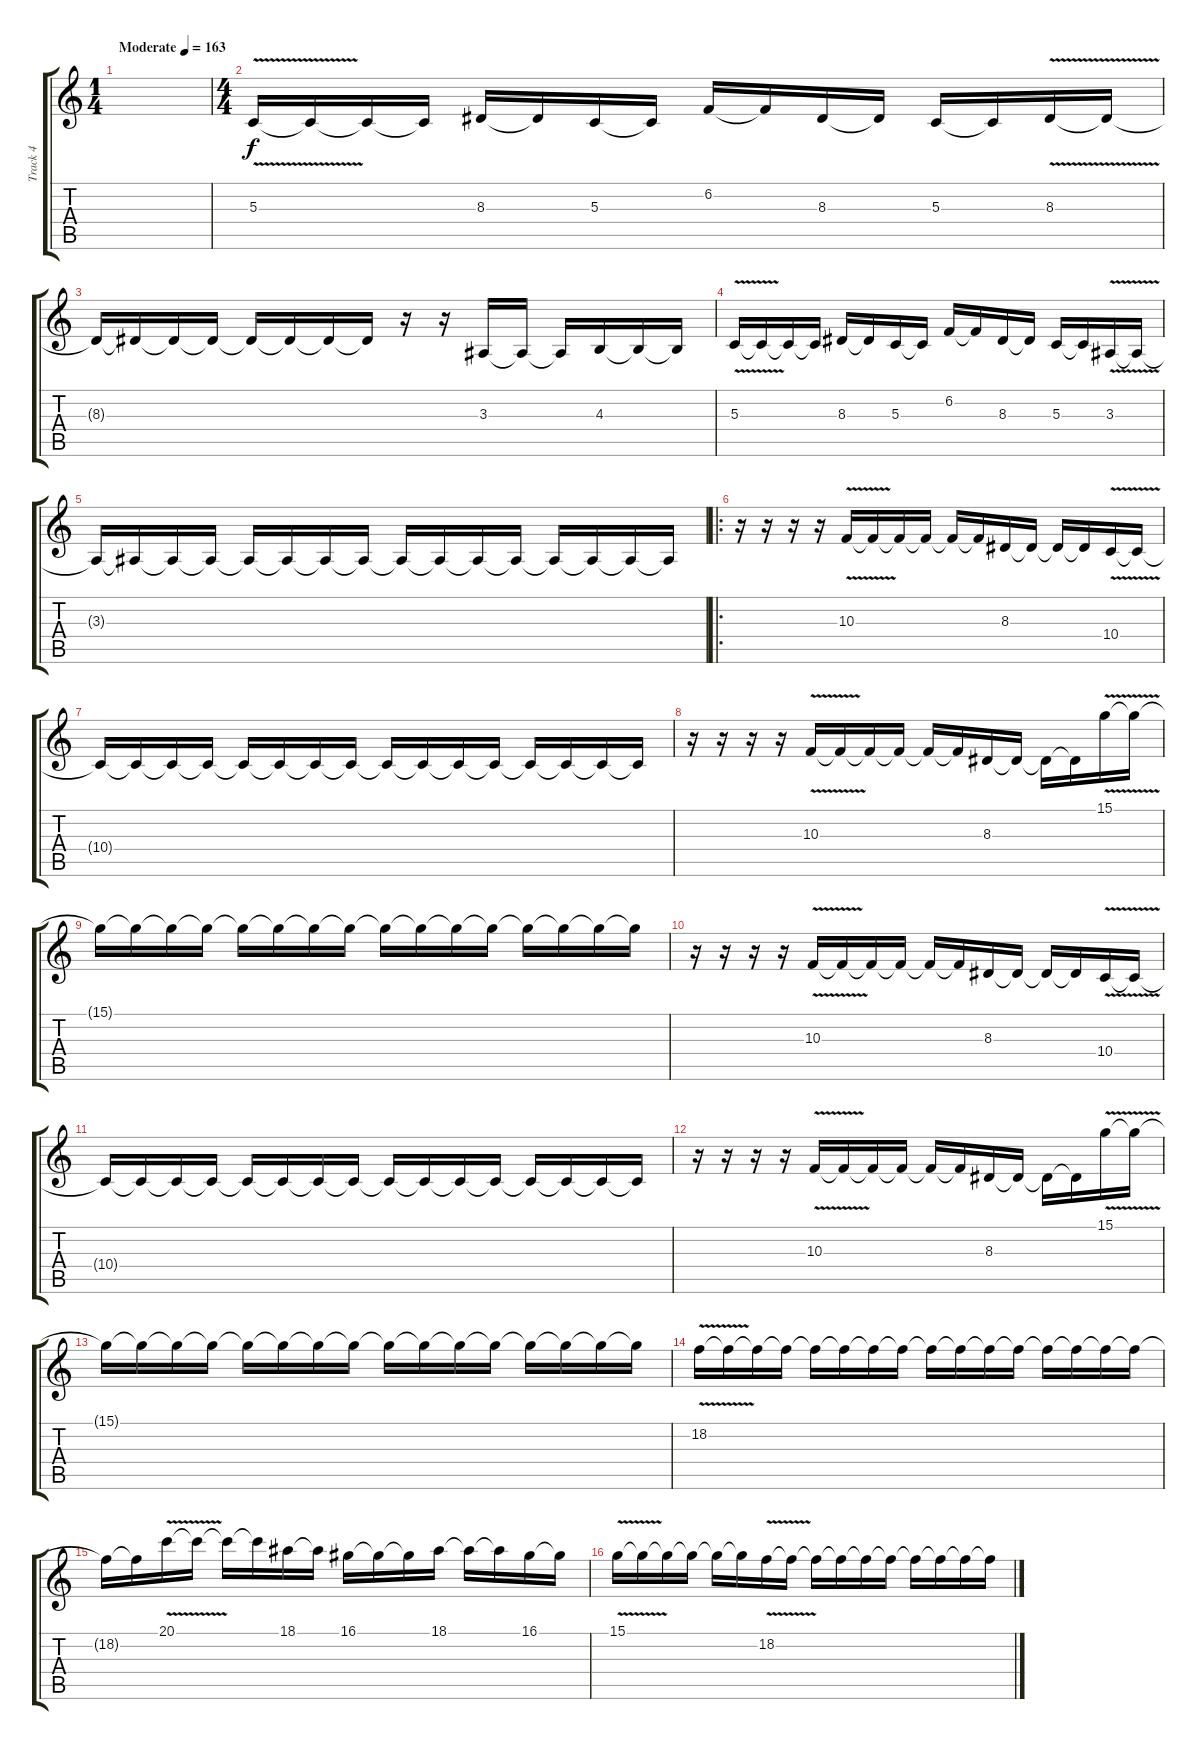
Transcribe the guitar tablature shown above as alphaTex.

\track ("Track 4" "Track 4") {instrument lead5charang}
\staff {score tabs}
\tuning (E4 B3 G3 D3 A2 E2) {hide}
\ts (1 4)
\tempo (163 "Moderate")
\clef g2
\ks c
|
\ts (4 4)
5.3{v}.16 5.3{t}.16 5.3{t}.16 5.3{t}.16 8.3.16 8.3{t}.16 5.3.16 5.3{t}.16 6.2.16 6.2{t}.16 8.3.16 8.3{t}.16 5.3.16 5.3{t}.16 8.3{v}.16 8.3{t}.16 |
8.3{t}.16 8.3{t}.16 8.3{t}.16 8.3{t}.16 8.3{t}.16 8.3{t}.16 8.3{t}.16 8.3{t}.16 r.16 r.16 3.3.16 3.3{t}.16 3.3{t}.16 4.3.16 4.3{t}.16 4.3{t}.16 |
5.3{v}.16 5.3{t}.16 5.3{t}.16 5.3{t}.16 8.3.16 8.3{t}.16 5.3.16 5.3{t}.16 6.2.16 6.2{t}.16 8.3.16 8.3{t}.16 5.3.16 5.3{t}.16 3.3{v}.16 3.3{t}.16 |
3.3{t}.16 3.3{t}.16 3.3{t}.16 3.3{t}.16 3.3{t}.16 3.3{t}.16 3.3{t}.16 3.3{t}.16 3.3{t}.16 3.3{t}.16 3.3{t}.16 3.3{t}.16 3.3{t}.16 3.3{t}.16 3.3{t}.16 3.3{t}.16 |
\ro
r.16{volume 16} r.16 r.16 r.16 10.3{v}.16 10.3{t}.16 10.3{t}.16 10.3{t}.16 10.3{t}.16 10.3{t}.16 8.3.16 8.3{t}.16 8.3{t}.16 8.3{t}.16 10.4{v}.16 10.4{t}.16 |
10.4{t}.16 10.4{t}.16 10.4{t}.16 10.4{t}.16 10.4{t}.16 10.4{t}.16 10.4{t}.16 10.4{t}.16 10.4{t}.16 10.4{t}.16 10.4{t}.16 10.4{t}.16 10.4{t}.16 10.4{t}.16 10.4{t}.16 10.4{t}.16 |
r.16 r.16 r.16 r.16 10.3{v}.16 10.3{t}.16 10.3{t}.16 10.3{t}.16 10.3{t}.16 10.3{t}.16 8.3.16 8.3{t}.16 8.3{t}.16 8.3{t}.16 15.1{v}.16 15.1{t}.16 |
15.1{t}.16 15.1{t}.16 15.1{t}.16 15.1{t}.16 15.1{t}.16 15.1{t}.16 15.1{t}.16 15.1{t}.16 15.1{t}.16 15.1{t}.16 15.1{t}.16 15.1{t}.16 15.1{t}.16 15.1{t}.16 15.1{t}.16 15.1{t}.16 |
r.16 r.16 r.16 r.16 10.3{v}.16 10.3{t}.16 10.3{t}.16 10.3{t}.16 10.3{t}.16 10.3{t}.16 8.3.16 8.3{t}.16 8.3{t}.16 8.3{t}.16 10.4{v}.16 10.4{t}.16 |
10.4{t}.16 10.4{t}.16 10.4{t}.16 10.4{t}.16 10.4{t}.16 10.4{t}.16 10.4{t}.16 10.4{t}.16 10.4{t}.16 10.4{t}.16 10.4{t}.16 10.4{t}.16 10.4{t}.16 10.4{t}.16 10.4{t}.16 10.4{t}.16 |
r.16 r.16 r.16 r.16 10.3{v}.16 10.3{t}.16 10.3{t}.16 10.3{t}.16 10.3{t}.16 10.3{t}.16 8.3.16 8.3{t}.16 8.3{t}.16 8.3{t}.16 15.1{v}.16 15.1{t}.16 |
15.1{t}.16 15.1{t}.16 15.1{t}.16 15.1{t}.16 15.1{t}.16 15.1{t}.16 15.1{t}.16 15.1{t}.16 15.1{t}.16 15.1{t}.16 15.1{t}.16 15.1{t}.16 15.1{t}.16 15.1{t}.16 15.1{t}.16 15.1{t}.16 |
18.2{v}.16 18.2{t}.16 18.2{t}.16 18.2{t}.16 18.2{t}.16 18.2{t}.16 18.2{t}.16 18.2{t}.16 18.2{t}.16 18.2{t}.16 18.2{t}.16 18.2{t}.16 18.2{t}.16 18.2{t}.16 18.2{t}.16 18.2{t}.16 |
18.2{t}.16 18.2{t}.16 20.1{v}.16 20.1{t}.16 20.1{t}.16 20.1{t}.16 18.1.16 18.1{t}.16 16.1.16 16.1{t}.16 16.1{t}.16 18.1.16 18.1{t}.16 18.1{t}.16 16.1.16 16.1{t}.16 |
15.1{v}.16 15.1{t}.16 15.1{t}.16 15.1{t}.16 15.1{t}.16 15.1{t}.16 18.2{v}.16 18.2{t}.16 18.2{t}.16 18.2{t}.16 18.2{t}.16 18.2{t}.16 18.2{t}.16 18.2{t}.16 18.2{t}.16 18.2{t}.16
